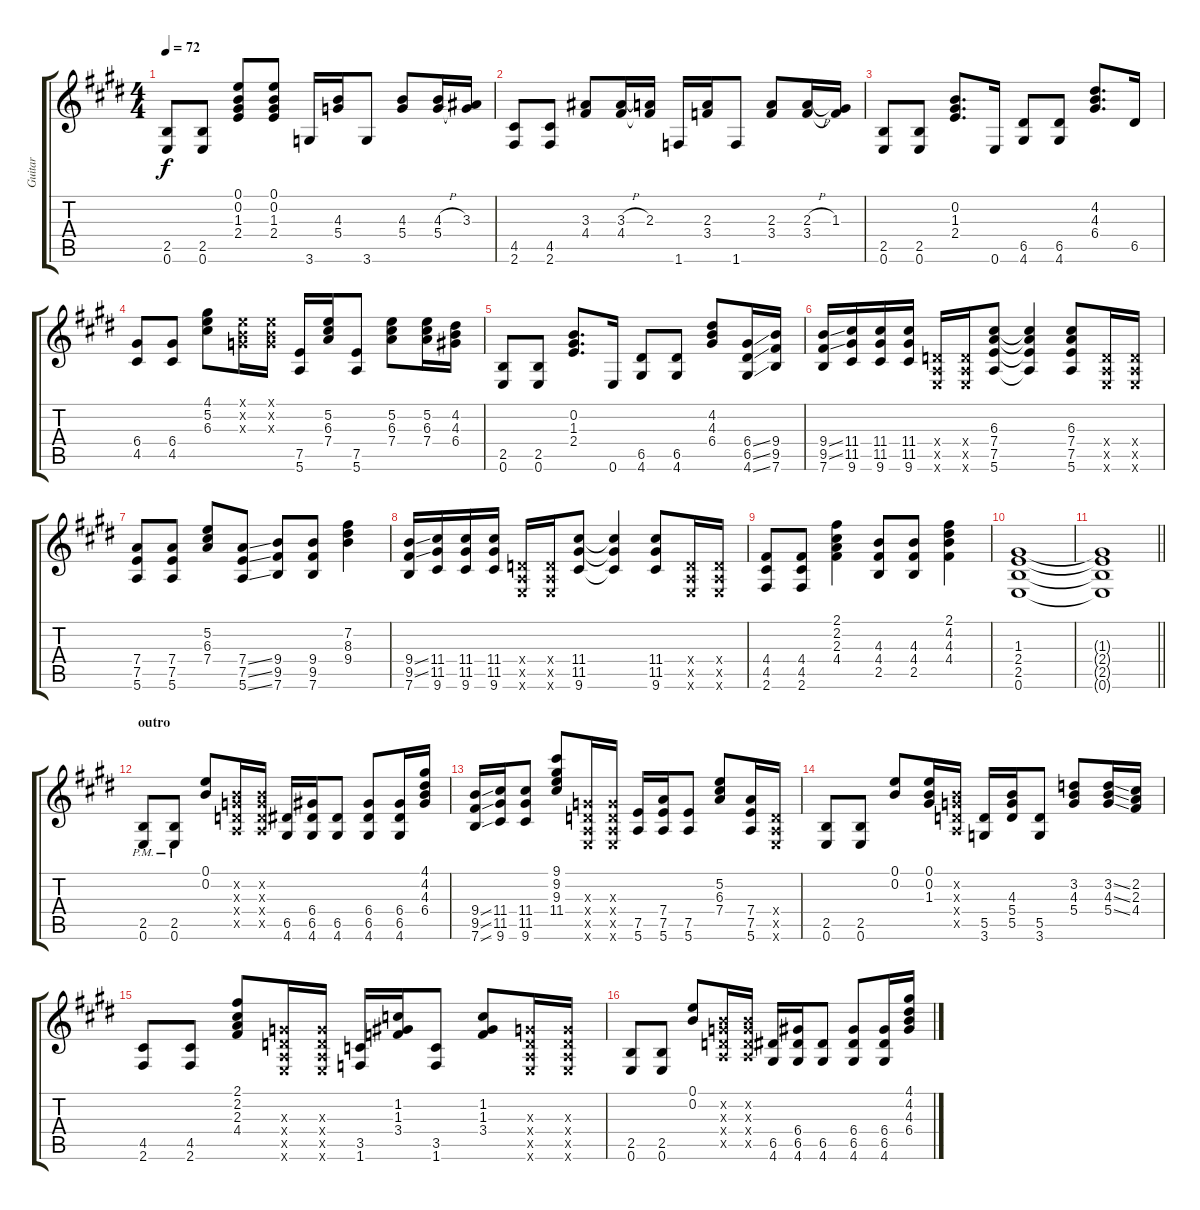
\track ("Guitar" "Guitar") {instrument overdrivenguitar}
\staff {score tabs}
\tuning (E4 B3 G3 D3 A2 E2) {hide}
\ts (4 4)
\tempo 72
\clef g2
\ks e
(2.5 0.6).8{dy f} (2.5 0.6).8 (0.1 0.2 1.3 2.4).8 (0.1 0.2 1.3 2.4).8 3.6.16 (4.3 5.4).16 3.6.8 (4.3 5.4).8 (4.3{h} 5.4).16 (3.3 5.4{t}).16 |
(4.5 2.6).8 (4.5 2.6).8 (3.3 4.4).8 (3.3{h} 4.4).16 (2.3 4.4{t}).16 1.6.16 (2.3 3.4).16 1.6.8 (2.3 3.4).8 (2.3{h} 3.4).16 (1.3 3.4{t}).16 |
(2.5 0.6).8 (2.5 0.6).8 (0.2 1.3 2.4).8{d} 0.6.16 (6.5 4.6).8 (6.5 4.6).8 (4.2 4.3 6.4).8{d} 6.5.16 |
(6.4 4.5).8 (6.4 4.5).8 (4.1 5.2 6.3).8 (0.1{x} 0.2{x} 0.3{x}).16 (0.1{x} 0.2{x} 0.3{x}).16 (7.5 5.6).16 (5.2 6.3 7.4).16 (7.5 5.6).8 (5.2 6.3 7.4).8 (5.2 6.3 7.4).16 (4.2 4.3 6.4).16 |
(2.5 0.6).8 (2.5 0.6).8 (0.2 1.3 2.4).8{d} 0.6.16 (6.5 4.6).8 (6.5 4.6).8 (4.2 4.3 6.4).8 (6.4{ss} 6.5{ss} 4.6{ss}).16 (9.4 9.5 7.6).16 |
(9.4{ss} 9.5{ss} 7.6).16 (11.4 11.5 9.6).16 (11.4 11.5 9.6).16 (11.4 11.5 9.6).16 (0.4{x} 0.5{x} 0.6{x}).16 (0.4{x} 0.5{x} 0.6{x}).16 (6.3 7.4 7.5 5.6).8 (6.3{t} 7.4{t} 7.5{t} 5.6{t}).4 (6.3 7.4 7.5 5.6).8 (0.4{x} 0.5{x} 0.6{x}).16 (0.4{x} 0.5{x} 0.6{x}).16 |
(7.4 7.5 5.6).8 (7.4 7.5 5.6).8 (5.2 6.3 7.4).8 (7.4{ss} 7.5{ss} 5.6{ss}).8 (9.4 9.5 7.6).8 (9.4 9.5 7.6).8 (7.2 8.3 9.4).4 |
(9.4{ss} 9.5{ss} 7.6).16 (11.4 11.5 9.6).16 (11.4 11.5 9.6).16 (11.4 11.5 9.6).16 (0.4{x} 0.5{x} 0.6{x}).16 (0.4{x} 0.5{x} 0.6{x}).16 (11.4 11.5 9.6).8 (11.4{t} 11.5{t} 9.6{t}).4 (11.4 11.5 9.6).8 (0.4{x} 0.5{x} 0.6{x}).16 (0.4{x} 0.5{x} 0.6{x}).16 |
(4.4 4.5 2.6).8 (4.4 4.5 2.6).8 (2.1 2.2 2.3 4.4).4 (4.3 4.4 2.5).8 (4.3 4.4 2.5).8 (2.1 4.2 4.3 4.4).4 |
(1.3 2.4 2.5 0.6).1 |
\barLineRight lightlight
(1.3{t} 2.4{t} 2.5{t} 0.6{t}).1 |
\section ("" "outro")
(2.5{pm} 0.6{pm}).8{volume 8} (2.5{pm} 0.6{pm}).8 (0.1 0.2).8 (0.2{x} 0.3{x} 0.4{x} 0.5{x}).16 (0.2{x} 0.3{x} 0.4{x} 0.5{x}).16 (6.5 4.6).16 (6.4 6.5 4.6).16 (6.5 4.6).8 (6.4 6.5 4.6).8 (6.4 6.5 4.6).16 (4.1 4.2 4.3 6.4).16 |
(9.4{ss} 9.5{ss} 7.6{ss}).16 (11.4 11.5 9.6).16 (11.4 11.5 9.6).8 (9.1 9.2 9.3 11.4).8 (0.3{x} 0.4{x} 0.5{x} 0.6{x}).16 (0.3{x} 0.4{x} 0.5{x} 0.6{x}).16 (7.5 5.6).16 (7.4 7.5 5.6).16 (7.5 5.6).8 (5.2 6.3 7.4).8 (7.4 7.5 5.6).16 (0.4{x} 0.5{x} 0.6{x}).16 |
(2.5 0.6).8{volume 8} (2.5 0.6).8 (0.1 0.2).8 (0.1 0.2 1.3).16 (0.2{x} 0.3{x} 0.4{x} 0.5{x}).16 (5.5 3.6).16 (4.3 5.4 5.5).16 (5.5 3.6).8 (3.2 4.3 5.4).8 (3.2{ss} 4.3{ss} 5.4{ss}).16 (2.2 2.3 4.4).16 |
(4.5 2.6).8 (4.5 2.6).8 (2.1 2.2 2.3 4.4).8 (0.3{x} 0.4{x} 0.5{x} 0.6{x}).16 (0.3{x} 0.4{x} 0.5{x} 0.6{x}).16 (3.5 1.6).16 (1.2 1.3 3.4).16 (3.5 1.6).8 (1.2 1.3 3.4).8 (0.3{x} 0.4{x} 0.5{x} 0.6{x}).16 (0.3{x} 0.4{x} 0.5{x} 0.6{x}).16 |
(2.5 0.6).8 (2.5 0.6).8 (0.1 0.2).8 (0.2{x} 0.3{x} 0.4{x} 0.5{x}).16 (0.2{x} 0.3{x} 0.4{x} 0.5{x}).16 (6.5 4.6).16 (6.4 6.5 4.6).16 (6.5 4.6).8 (6.4 6.5 4.6).8 (6.4 6.5 4.6).16 (4.1 4.2 4.3 6.4).16
